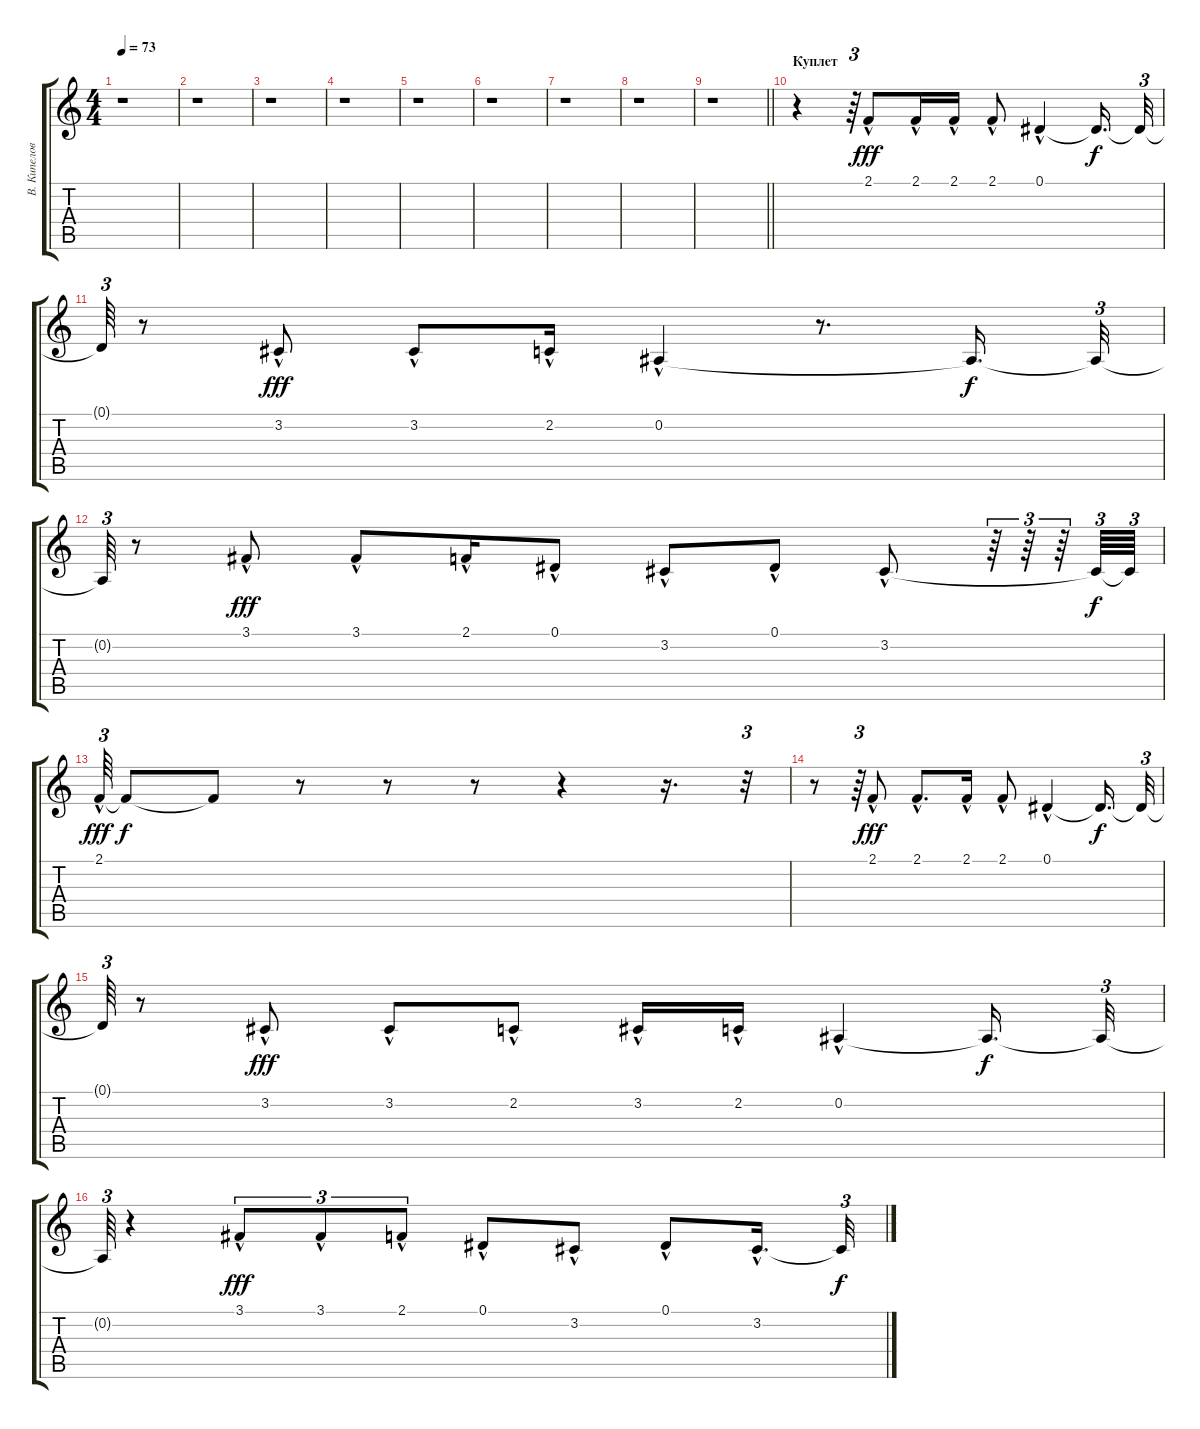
\track ("В. Кипелов" "В. Кипелов") {instrument acousticgrandpiano}
\staff {score tabs}
\tuning (Eb4 Bb3 Gb3 Db3 Ab2 Eb2) {hide}
\ts (4 4)
\tempo 73
\clef g2
\ks c
r.1{dy fff} |
r.1 |
r.1 |
r.1 |
r.1 |
r.1 |
r.1 |
r.1 |
\barLineRight lightlight
r.1 |
\section ("" "Куплет")
r.4 r.64{tu (3 2)} 2.1{hac}.8 2.1{hac}.16 2.1{hac}.16 2.1{hac}.8 0.1{hac}.4 0.1{t}.16{d dy f} 0.1{t}.32{tu (3 2)} |
0.1{t}.64{tu (3 2)} r.8 3.2{hac}.8{dy fff} 3.2{hac}.8 2.2{hac}.16 0.2{hac}.4 r.8{d} 0.2{t}.16{d dy f} 0.2{t}.32{tu (3 2)} |
0.2{t}.64{tu (3 2)} r.8 3.1{hac}.8{dy fff} 3.1{hac}.8 2.1{hac}.16 0.1{hac}.8 3.2{hac}.8 0.1{hac}.8 3.2{hac}.8 r.64{tu (3 2)} r.64{tu (3 2)} r.64{tu (3 2)} 3.2{t}.64{tu (3 2) dy f} 3.2{t}.64{tu (3 2)} |
2.1{hac}.64{tu (3 2) dy fff} 2.1{t}.8{dy f} 2.1{t}.8 r.8 r.8 r.8 r.4 r.16{d} r.32{tu (3 2)} |
r.8 r.64{tu (3 2)} 2.1{hac}.8{dy fff} 2.1{hac}.8{d} 2.1{hac}.16 2.1{hac}.8 0.1{hac}.4 0.1{t}.16{d dy f} 0.1{t}.32{tu (3 2)} |
0.1{t}.64{tu (3 2)} r.8 3.2{hac}.8{dy fff} 3.2{hac}.8 2.2{hac}.8 3.2{hac}.16 2.2{hac}.16 0.2{hac}.4 0.2{t}.16{d dy f} 0.2{t}.32{tu (3 2)} |
0.2{t}.64{tu (3 2)} r.4 3.1{hac}.8{tu (3 2) dy fff} 3.1{hac}.8{tu (3 2)} 2.1{hac}.8{tu (3 2)} 0.1{hac}.8 3.2{hac}.8 0.1{hac}.8 3.2{hac}.16{d} 3.2{t}.32{tu (3 2) dy f}
